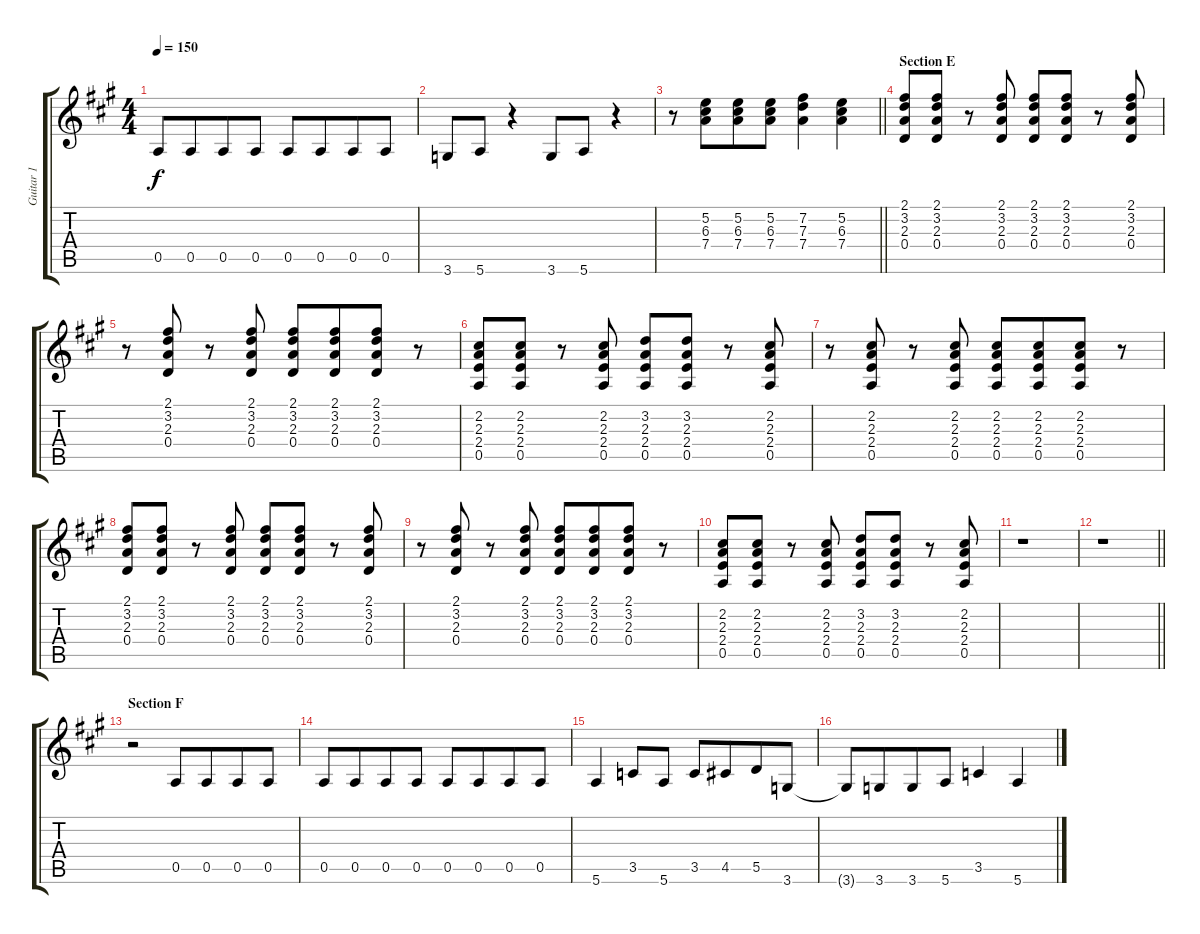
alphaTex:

\track ("Guitar 1" "Guitar 1") {instrument overdrivenguitar}
\staff {score tabs}
\tuning (E4 B3 G3 D3 A2 E2) {hide}
\ts (4 4)
\tempo 150
\clef g2
\ks a
0.5.8{dy f} 0.5.8{beam merge} 0.5.8 0.5.8 0.5.8 0.5.8{beam merge} 0.5.8 0.5.8 |
3.6.8 5.6.8 r.4 3.6.8 5.6.8 r.4 |
\barLineRight lightlight
r.8 (5.2 6.3 7.4).8{beam merge} (5.2 6.3 7.4).8 (5.2 6.3 7.4).8 (7.2 7.3 7.4).4 (5.2 6.3 7.4).4 |
\section ("" "Section E")
(2.1 3.2 2.3 0.4).8{beam Up} (2.1 3.2 2.3 0.4).8{beam Up} r.8 (2.1 3.2 2.3 0.4).8{beam Up} (2.1 3.2 2.3 0.4).8{beam Up} (2.1 3.2 2.3 0.4).8{beam Up} r.8 (2.1 3.2 2.3 0.4).8{beam Up} |
r.8 (2.1 3.2 2.3 0.4).8{beam Up} r.8 (2.1 3.2 2.3 0.4).8{beam Up} (2.1 3.2 2.3 0.4).8{beam Up} (2.1 3.2 2.3 0.4).8{beam Up beam merge} (2.1 3.2 2.3 0.4).8{beam Up} r.8 |
(2.2 2.3 2.4 0.5).8 (2.2 2.3 2.4 0.5).8 r.8 (2.2 2.3 2.4 0.5).8 (3.2 2.3 2.4 0.5).8 (3.2 2.3 2.4 0.5).8 r.8 (2.2 2.3 2.4 0.5).8 |
r.8 (2.2 2.3 2.4 0.5).8 r.8 (2.2 2.3 2.4 0.5).8 (2.2 2.3 2.4 0.5).8 (2.2 2.3 2.4 0.5).8{beam merge} (2.2 2.3 2.4 0.5).8 r.8 |
(2.1 3.2 2.3 0.4).8{beam Up} (2.1 3.2 2.3 0.4).8{beam Up} r.8 (2.1 3.2 2.3 0.4).8{beam Up} (2.1 3.2 2.3 0.4).8{beam Up} (2.1 3.2 2.3 0.4).8{beam Up} r.8 (2.1 3.2 2.3 0.4).8{beam Up} |
r.8 (2.1 3.2 2.3 0.4).8{beam Up} r.8 (2.1 3.2 2.3 0.4).8{beam Up} (2.1 3.2 2.3 0.4).8{beam Up} (2.1 3.2 2.3 0.4).8{beam Up beam merge} (2.1 3.2 2.3 0.4).8{beam Up} r.8 |
(2.2 2.3 2.4 0.5).8 (2.2 2.3 2.4 0.5).8 r.8 (2.2 2.3 2.4 0.5).8 (3.2 2.3 2.4 0.5).8 (3.2 2.3 2.4 0.5).8 r.8 (2.2 2.3 2.4 0.5).8 |
r.1 |
\barLineRight lightlight
r.1 |
\section ("" "Section F")
r.2 0.5.8 0.5.8{beam merge} 0.5.8 0.5.8 |
0.5.8 0.5.8{beam merge} 0.5.8 0.5.8 0.5.8 0.5.8{beam merge} 0.5.8 0.5.8 |
5.6.4 3.5.8 5.6.8 3.5.8 4.5.8{beam merge} 5.5.8 3.6.8 |
3.6{t}.8 3.6.8{beam merge} 3.6.8 5.6.8 3.5.4 5.6.4
